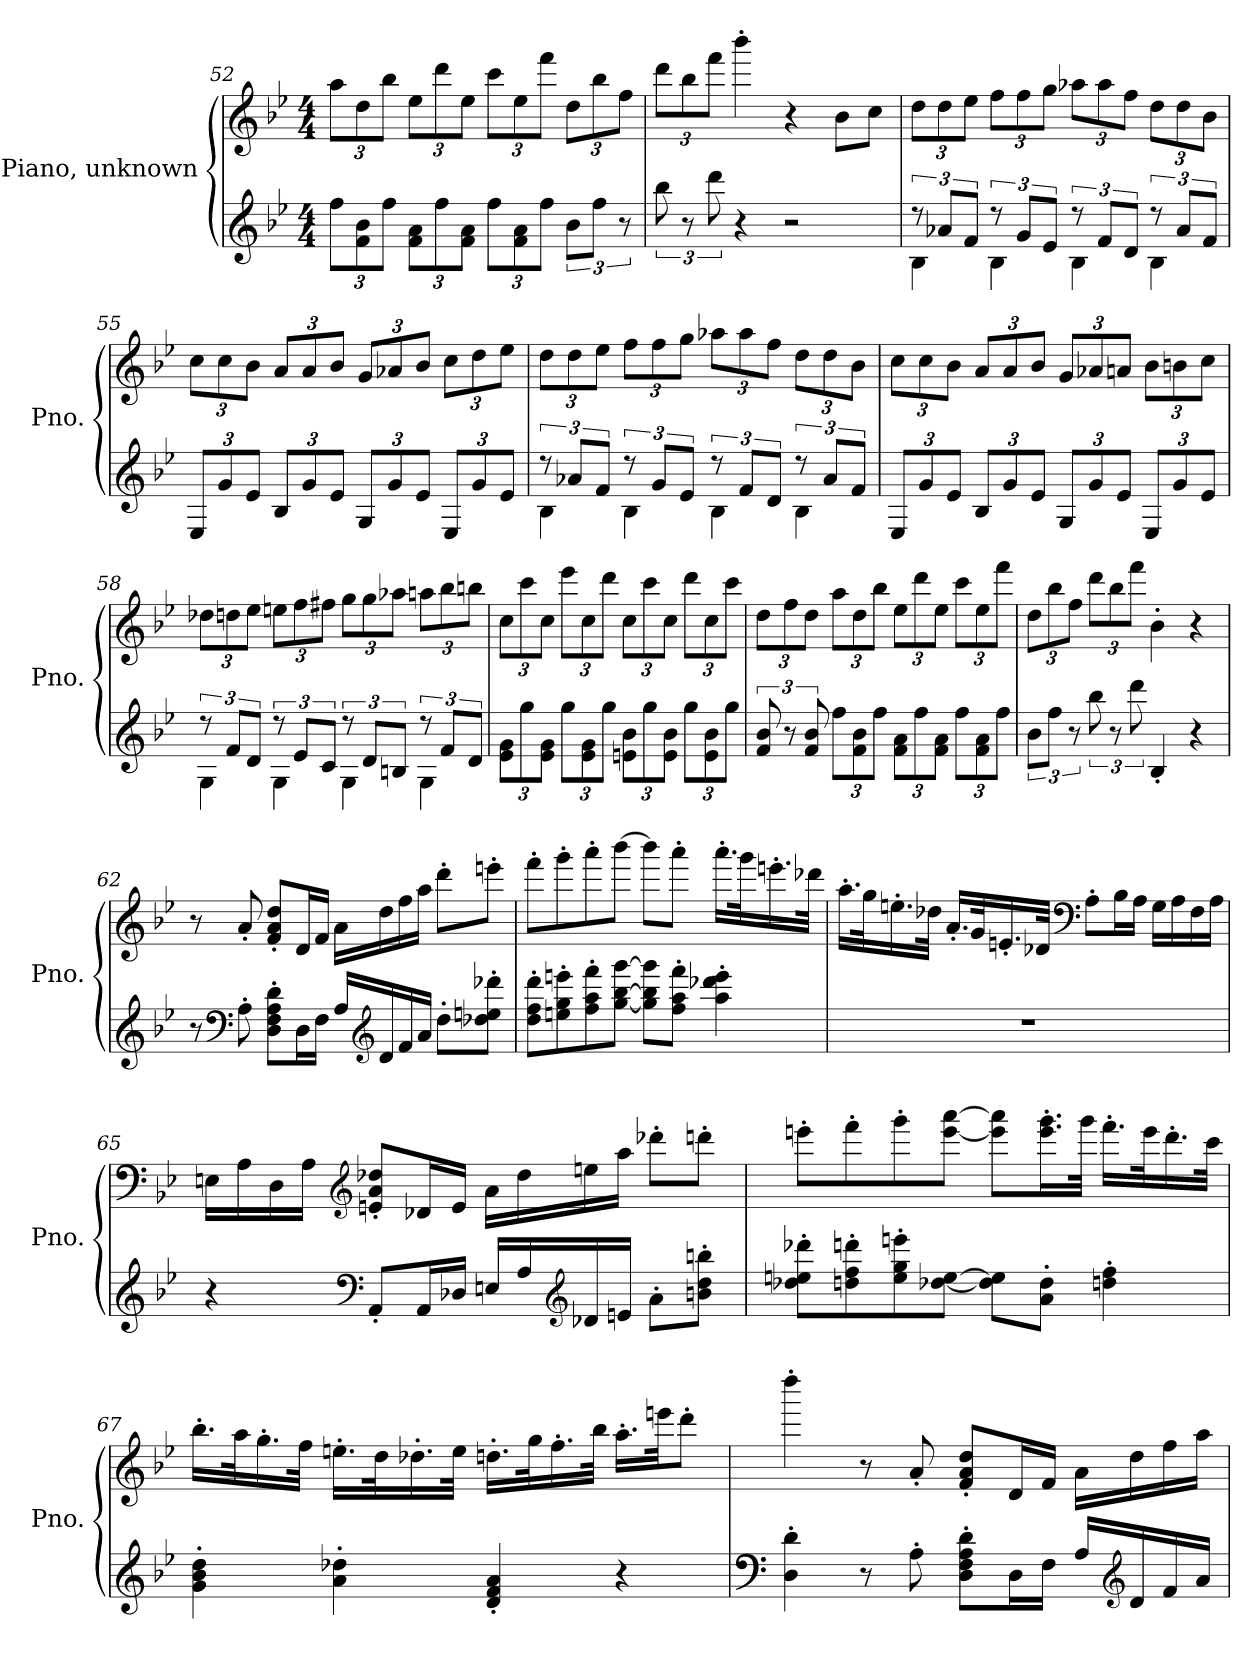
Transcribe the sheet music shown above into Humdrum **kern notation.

**kern	**kern
*part1	*part1
*staff2	*staff1
*I"Piano, unknown	*
*I'Pno.	*
!!LO:LB:g=z
*clefG2	*clefG2
*k[b-e-]	*k[b-e-]
*M4/4	*M4/4
*Xbrackettup	*Xbrackettup
=52	=52
12ff\L	12aa\L
12f\ 12b-\	12dd\
12ff\J	12bb-\J
12f\ 12a\L	12ee-\L
12ff\	12ddd\
12f\ 12a\J	12ee-\J
12ff\L	12ccc\L
12f\ 12a\	12ee-\
12ff\J	12fff\J
*brackettup	*
12b-\L	12dd\L
12ff\J	12bb-\
12r	12ff\J
=53	=53
12bb-\	12ddd\L
12r	12bb-\
12ddd\	12fff\J
4r	4bbb-'\
2r	4r
.	8b-\L
.	8cc\J
=54	=54
*^	*
12r	4B-\	12dd\L
12a-X/L	.	12dd\
12f/J	.	12ee-\J
12r	4B-\	12ff\L
12g/L	.	12ff\
12e-/J	.	12gg\J
12r	4B-\	12aa-X\L
12f/L	.	12aa-\
12d/J	.	12ff\J
12r	4B-\	12dd\L
12a-/L	.	12dd\
12f/J	.	12b-\J
*v	*v	*
!!LO:LB:g=z
=55	=55
*Xbrackettup	*
12E-/L	12cc\L
12g/	12cc\
12e-/J	12b-\J
12B-/L	12a/L
12g/	12a/
12e-/J	12b-/J
12G/L	12g/L
12g/	12a-X/
12e-/J	12b-/J
12E-/L	12cc\L
12g/	12dd\
12e-/J	12ee-\J
=56	=56
*brackettup	*
*^	*
12r	4B-\	12dd\L
12a-X/L	.	12dd\
12f/J	.	12ee-\J
12r	4B-\	12ff\L
12g/L	.	12ff\
12e-/J	.	12gg\J
12r	4B-\	12aa-X\L
12f/L	.	12aa-\
12d/J	.	12ff\J
12r	4B-\	12dd\L
12a-/L	.	12dd\
12f/J	.	12b-\J
*v	*v	*
=57	=57
*Xbrackettup	*
12E-/L	12cc\L
12g/	12cc\
12e-/J	12b-\J
12B-/L	12a/L
12g/	12a/
12e-/J	12b-/J
12G/L	12g/L
12g/	12a-X/
12e-/J	12an/J
12E-/L	12b-\L
12g/	12bn\
12e-/J	12cc\J
!!LO:PB:g=z
=58	=58
*brackettup	*
*^	*
12r	4G\	12dd-X\L
12f/L	.	12ddn\
12d/J	.	12ee-\J
12r	4G\	12een\L
12e-/L	.	12ff\
12c/J	.	12ff#X\J
12r	4G\	12gg\L
12d/L	.	12gg\
12Bn/J	.	12aa-X\J
12r	4G\	12aan\L
12f/L	.	12bb-\
12d/J	.	12bbn\J
*v	*v	*
=59	=59
*Xbrackettup	*
12e-\ 12g\L	12cc\L
12gg\	12ccc\
12e-\ 12g\J	12cc\J
12gg\L	12eee-\L
12e-\ 12g\	12cc\
12gg\J	12ddd\J
12en\ 12b-\L	12cc\L
12gg\	12ccc\
12e\ 12b-\J	12cc\J
12gg\L	12ddd\L
12e\ 12b-\	12cc\
12gg\J	12ccc\J
=60	=60
*brackettup	*
12f/ 12b-/	12dd\L
12r	12ff\
12f/ 12b-/	12dd\J
*Xbrackettup	*
12ff\L	12aa\L
12f\ 12b-\	12dd\
12ff\J	12bb-\J
12f\ 12a\L	12ee-\L
12ff\	12ddd\
12f\ 12a\J	12ee-\J
12ff\L	12ccc\L
12f\ 12a\	12ee-\
12ff\J	12fff\J
!!LO:LB:g=z
=61	=61
*brackettup	*
12b-\L	12dd\L
12ff\J	12bb-\
12r	12ff\J
12bb-\	12ddd\L
12r	12bb-\
12ddd\	12fff\J
4B-'/	4b-'\
4r	4r
=62	=62
8r	8r
*clefF4	*
8A'\	8a'/
8D\' 8F\' 8A\' 8d\'L	8f/' 8a/' 8dd/'L
16D\L	16d/L
16F\JJ	16f/JJ
16A/LL	16a\LL
*clefG2	*
16d/	16dd\
16f/	16ff\
16a/JJ	16aa\JJ
8dd'\L	8ddd'\L
8dd-X\' 8een\' 8ddd-X\'J	8eeen'\J
=63	=63
8dd\' 8ff\' 8ddd\'L	8fff'\L
8een\' 8gg\' 8eeen\'	8ggg'\
8ff\' 8aa\' 8fff\'	8aaa'\
[8gg\ [8bb-\ [8ggg\J	[8bbb-\J
8gg\] 8bb-\] 8ggg\]L	8bbb-\L]
8ff\' 8aa\' 8fff\'J	8aaa'\J
4aa\' 4ddd-X\' 4eee\'	16.aaa'\LL
.	32ggg\K
.	16.eeen'\
.	32ddd-X\JJk
!!LO:LB:g=z
=64	=64
1r	16.aa'\LL
.	32gg\K
.	16.een'\
.	32dd-X\JJk
.	16.a'/LL
.	32g/K
.	16.en'/
.	32d-X/JJk
*	*clefF4
.	8A'\L
.	16B-\L
.	16A\JJ
.	16G\LL
.	16A\
.	16F\
.	16A\JJ
=65	=65
4r	16En\LL
.	16A\
.	16D\
.	16A\JJ
*clefF4	*clefG2
8AA'/L	8en/' 8a/' 8dd-X/'L
16AA/L	16d-X/L
16D-X/JJ	16e/JJ
16En/LL	16a\LL
16A/	16dd-\
*clefG2	*
16d-X/	16een\
16en/JJ	16aa\JJ
8a'\L	8ddd-X'\L
8bn\' 8dd\' 8bbn\'J	8dddn'\J
!!LO:LB:g=z
=66	=66
8dd-X\' 8een\' 8ddd-X\'L	8eeen'\L
8ddn\' 8ff\' 8dddn\'	8fff'\
8ee\' 8gg\' 8eeen\'	8ggg'\
[8dd-X\ [8ee\J	[8eee\ [8aaa\J
8dd-\] 8ee\]L	8eee\] 8aaa\]L
8a\' 8dd-\'J	16.eee\' 16.ggg\'L
.	32ggg\JJk
4ddn\' 4ff\'	16.fff'\LL
.	32eee\K
.	16.ddd'\
.	32ccc\JJk
=67	=67
4g\' 4b-\' 4dd\'	16.bb-'\LL
.	32aa\K
.	16.gg'\
.	32ff\JJk
4a\' 4dd-X\'	16.een'\LL
.	32dd\K
.	16.dd-X'\
.	32ee\JJk
4d/' 4f/' 4a/'	16.ddn'\LL
.	32gg\K
.	16.ff'\
.	32bb-\JJk
4r	16.aa'\LL
.	32eeen\JK
.	8ddd'\J
!!LO:LB:g=z
=68	=68
*clefF4	*
4D\' 4d\'	4dddd'\
8r	8r
8A'\	8a'/
8D\' 8F\' 8A\' 8d\'L	8f/' 8a/' 8dd/'L
16D\L	16d/L
16F\JJ	16f/JJ
16A/LL	16a\LL
*clefG2	*
16d/	16dd\
16f/	16ff\
16a/JJ	16aa\JJ
=	=
*-	*-
